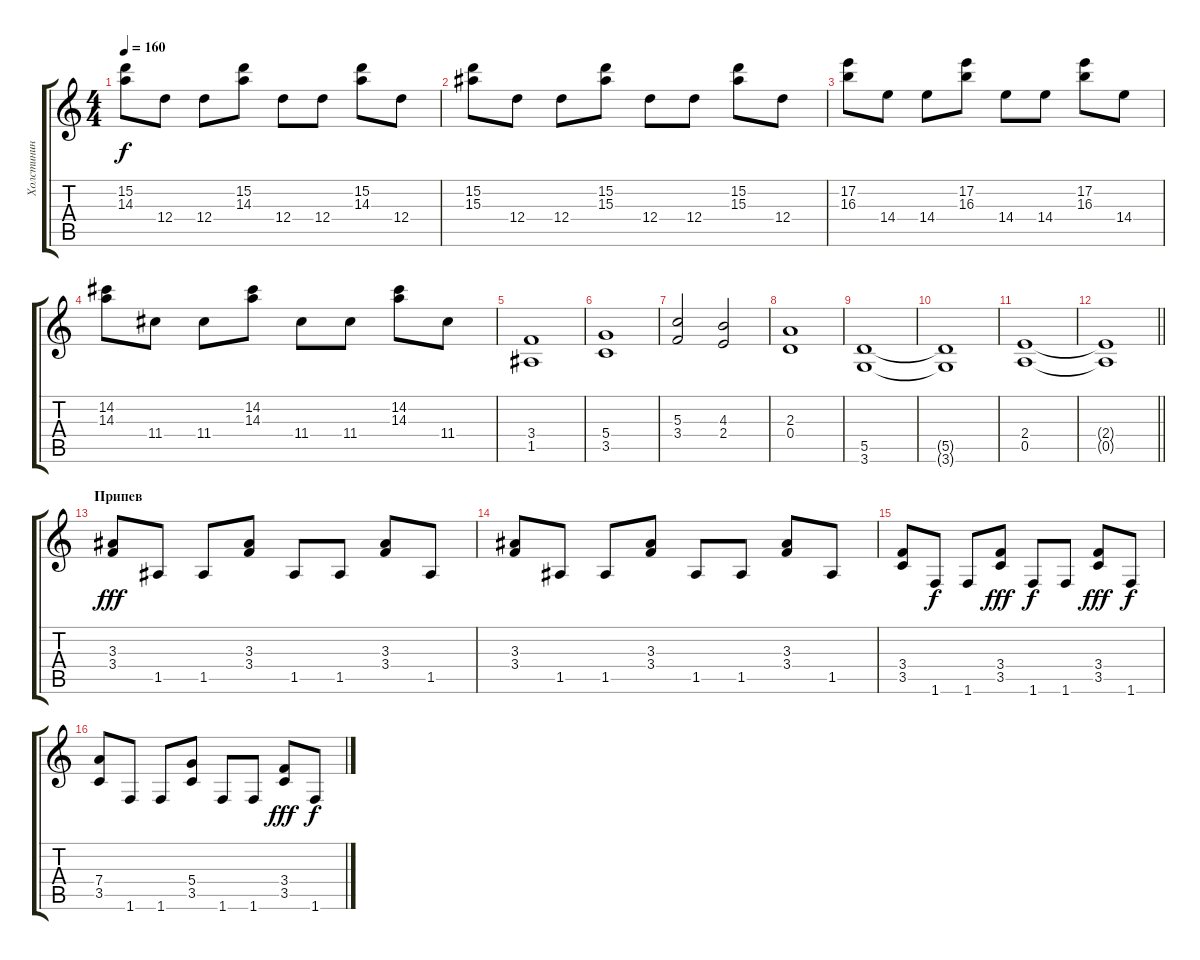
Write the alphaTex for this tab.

\track ("Холстинин" "Холстинин") {instrument overdrivenguitar}
\staff {score tabs}
\tuning (E4 B3 G3 D3 A2 E2) {hide}
\ts (4 4)
\tempo 160
\clef g2
\ks c
(15.2 14.3).8{dy f} 12.4.8 12.4.8 (15.2 14.3).8 12.4.8 12.4.8 (15.2 14.3).8 12.4.8 |
(15.2 15.3).8 12.4.8 12.4.8 (15.2 15.3).8 12.4.8 12.4.8 (15.2 15.3).8 12.4.8 |
(17.2 16.3).8 14.4.8 14.4.8 (17.2 16.3).8 14.4.8 14.4.8 (17.2 16.3).8 14.4.8 |
(14.2 14.3).8 11.4.8 11.4.8 (14.2 14.3).8 11.4.8 11.4.8 (14.2 14.3).8 11.4.8 |
(3.4 1.5).1 |
(5.4 3.5).1 |
(5.3 3.4).2 (4.3 2.4).2 |
(2.3 0.4).1 |
(5.5 3.6).1 |
(5.5{t} 3.6{t}).1 |
(2.4 0.5).1 |
\barLineRight lightlight
(2.4{t} 0.5{t}).1 |
\section ("" "Припев")
(3.3 3.4).8{dy fff} 1.5.8 1.5.8 (3.3 3.4).8 1.5.8 1.5.8 (3.3 3.4).8 1.5.8 |
(3.3 3.4).8 1.5.8 1.5.8 (3.3 3.4).8 1.5.8 1.5.8 (3.3 3.4).8 1.5.8 |
(3.4 3.5).8 1.6.8{dy f} 1.6.8 (3.4 3.5).8{dy fff} 1.6.8{dy f} 1.6.8 (3.4 3.5).8{dy fff} 1.6.8{dy f} |
(7.4 3.5).8 1.6.8 1.6.8 (5.4 3.5).8 1.6.8 1.6.8 (3.4 3.5).8{dy fff} 1.6.8{dy f}
